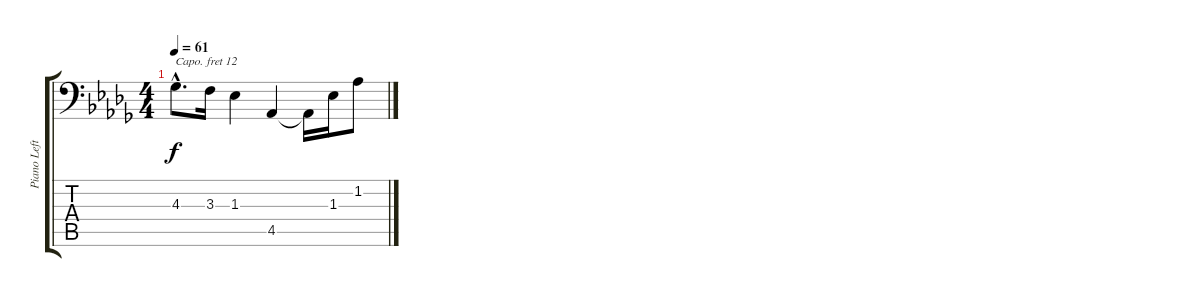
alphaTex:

\track ("Piano Left Hand" "Piano Left") {instrument acousticgrandpiano}
\staff {score tabs}
\capo 12
\tuning (C3 G2 D2 A1 E1 B0) {hide}
\ts (4 4)
\tempo 61
\clef f4
\ks db
4.3{hac}.8{d dy f} 3.3.16 1.3.4 4.5.4 4.5{t}.16 1.3.16 1.2.8
